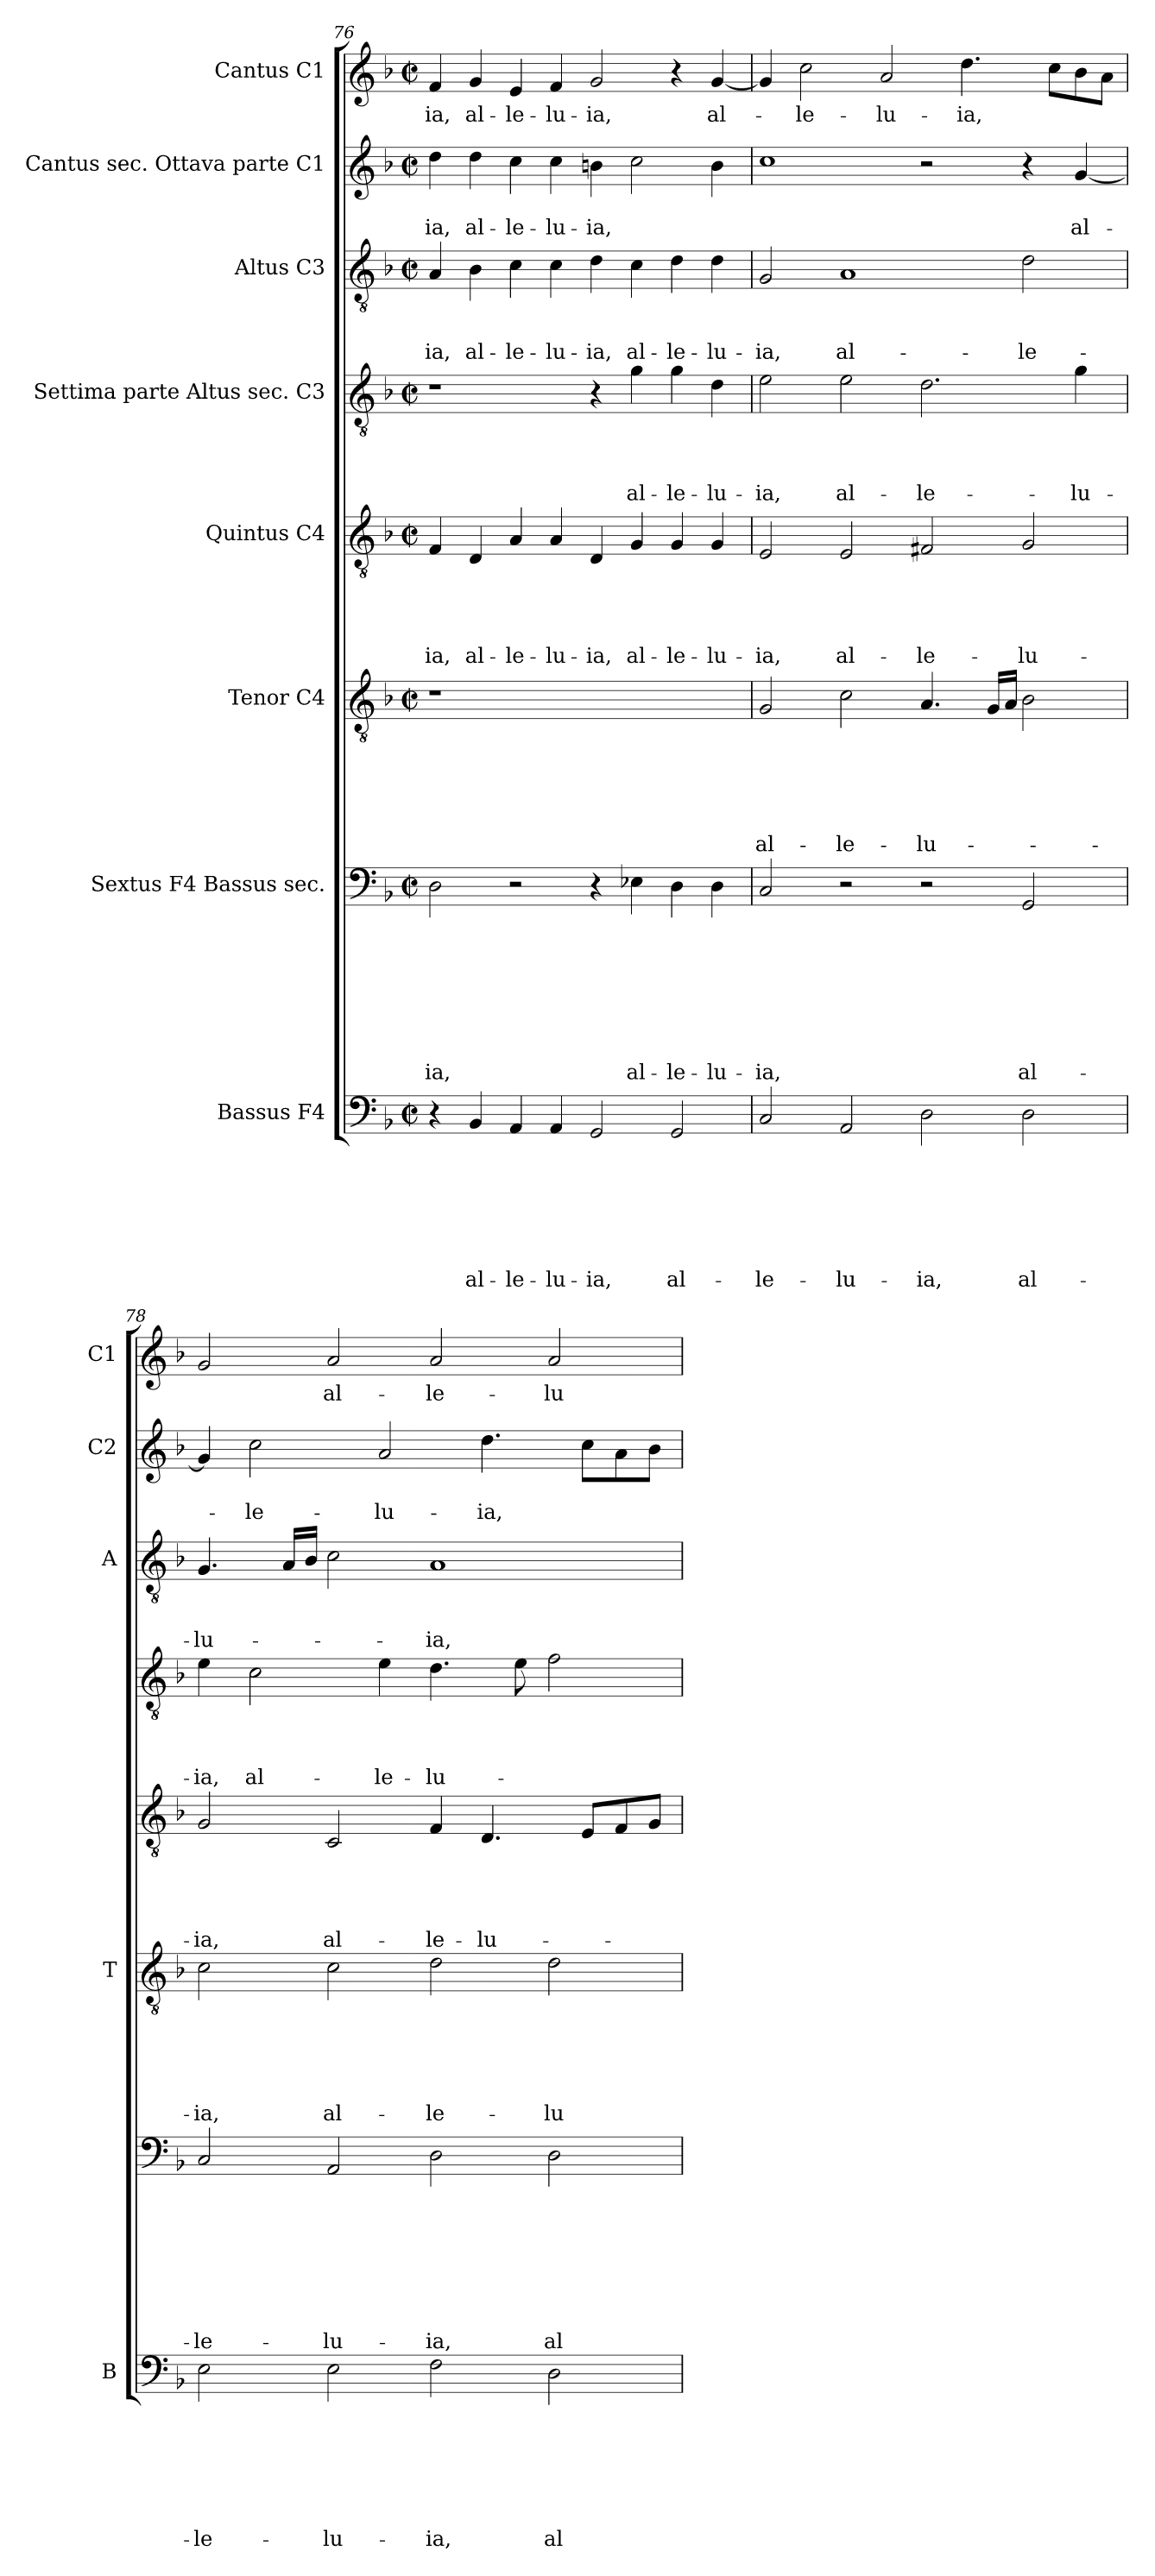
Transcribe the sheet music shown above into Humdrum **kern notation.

**kern	**text	**text	**text	**text	**text	**text	**text	**kern	**text	**text	**text	**text	**text	**text	**text	**text	**kern	**text	**text	**text	**text	**text	**text	**kern	**text	**text	**text	**text	**text	**kern	**text	**text	**text	**text	**kern	**text	**text	**text	**kern	**text	**text	**kern	**text
*part8	*part8	*part8	*part8	*part8	*part8	*part8	*part8	*part7	*part7	*part7	*part7	*part7	*part7	*part7	*part7	*part7	*part6	*part6	*part6	*part6	*part6	*part6	*part6	*part5	*part5	*part5	*part5	*part5	*part5	*part4	*part4	*part4	*part4	*part4	*part3	*part3	*part3	*part3	*part2	*part2	*part2	*part1	*part1
*staff8	*staff8	*staff8	*staff8	*staff8	*staff8	*staff8	*staff8	*staff7	*staff7	*staff7	*staff7	*staff7	*staff7	*staff7	*staff7	*staff7	*staff6	*staff6	*staff6	*staff6	*staff6	*staff6	*staff6	*staff5	*staff5	*staff5	*staff5	*staff5	*staff5	*staff4	*staff4	*staff4	*staff4	*staff4	*staff3	*staff3	*staff3	*staff3	*staff2	*staff2	*staff2	*staff1	*staff1
*I"Bassus F4	*	*	*	*	*	*	*	*I"Sextus F4 Bassus sec.	*	*	*	*	*	*	*	*	*I"Tenor C4	*	*	*	*	*	*	*I"Quintus C4	*	*	*	*	*	*I"Settima parte Altus sec. C3	*	*	*	*	*I"Altus C3	*	*	*	*I"Cantus sec. Ottava parte C1	*	*	*I"Cantus C1	*
*I'B	*	*	*	*	*	*	*	*	*	*	*	*	*	*	*	*	*I'T	*	*	*	*	*	*	*	*	*	*	*	*	*	*	*	*	*	*I'A	*	*	*	*I'C2	*	*	*I'C1	*
*clefF4	*	*	*	*	*	*	*	*clefF4	*	*	*	*	*	*	*	*	*clefGv2	*	*	*	*	*	*	*clefGv2	*	*	*	*	*	*clefGv2	*	*	*	*	*clefGv2	*	*	*	*clefG2	*	*	*clefG2	*
*k[b-]	*	*	*	*	*	*	*	*k[b-]	*	*	*	*	*	*	*	*	*k[b-]	*	*	*	*	*	*	*k[b-]	*	*	*	*	*	*k[b-]	*	*	*	*	*k[b-]	*	*	*	*k[b-]	*	*	*k[b-]	*
*F:	*	*	*	*	*	*	*	*F:	*	*	*	*	*	*	*	*	*F:	*	*	*	*	*	*	*F:	*	*	*	*	*	*F:	*	*	*	*	*F:	*	*	*	*F:	*	*	*F:	*
*M2/2	*	*	*	*	*	*	*	*M2/2	*	*	*	*	*	*	*	*	*M2/2	*	*	*	*	*	*	*M2/2	*	*	*	*	*	*M2/2	*	*	*	*	*M2/2	*	*	*	*M2/2	*	*	*M2/2	*
*met(c|)	*	*	*	*	*	*	*	*met(c|)	*	*	*	*	*	*	*	*	*met(c|)	*	*	*	*	*	*	*met(c|)	*	*	*	*	*	*met(c|)	*	*	*	*	*met(c|)	*	*	*	*met(c|)	*	*	*met(c|)	*
=76	=76	=76	=76	=76	=76	=76	=76	=76	=76	=76	=76	=76	=76	=76	=76	=76	=76	=76	=76	=76	=76	=76	=76	=76	=76	=76	=76	=76	=76	=76	=76	=76	=76	=76	=76	=76	=76	=76	=76	=76	=76	=76	=76
!	!	!	!	!	!	!	!	!	!	!	!	!	!	!	!	!LO:LY:b	!	!	!	!	!	!	!	!	!	!	!	!	!LO:LY:b	!	!	!	!	!	!	!	!	!LO:LY:b	!	!	!LO:LY:b	!	!LO:LY:b
4r	.	.	.	.	.	.	.	2D\	.	.	.	.	.	.	.	-ia,	1r	.	.	.	.	.	.	4F/	.	.	.	.	-ia,	1r	.	.	.	.	4A/	.	.	-ia,	4dd\	.	-ia,	4f/	-ia,
!	!	!	!	!	!	!	!LO:LY:b	!	!	!	!	!	!	!	!	!	!	!	!	!	!	!	!	!	!	!	!	!	!LO:LY:b	!	!	!	!	!	!	!	!	!LO:LY:b	!	!	!LO:LY:b	!	!LO:LY:b
4BB-/	.	.	.	.	.	.	al-	.	.	.	.	.	.	.	.	.	.	.	.	.	.	.	.	4D/	.	.	.	.	al-	.	.	.	.	.	4B-\	.	.	al-	4dd\	.	al-	4g/	al-
!	!	!	!	!	!	!	!LO:LY:b	!	!	!	!	!	!	!	!	!	!	!	!	!	!	!	!	!	!	!	!	!	!LO:LY:b	!	!	!	!	!	!	!	!	!LO:LY:b	!	!	!LO:LY:b	!	!LO:LY:b
4AA/	.	.	.	.	.	.	-le-	2r	.	.	.	.	.	.	.	.	.	.	.	.	.	.	.	4A/	.	.	.	.	-le-	.	.	.	.	.	4c\	.	.	-le-	4cc\	.	-le-	4e/	-le-
!	!	!	!	!	!	!	!LO:LY:b	!	!	!	!	!	!	!	!	!	!	!	!	!	!	!	!	!	!	!	!	!	!LO:LY:b	!	!	!	!	!	!	!	!	!LO:LY:b	!	!	!LO:LY:b	!	!LO:LY:b
4AA/	.	.	.	.	.	.	-lu-	.	.	.	.	.	.	.	.	.	.	.	.	.	.	.	.	4A/	.	.	.	.	-lu-	.	.	.	.	.	4c\	.	.	-lu-	4cc\	.	-lu-	4f/	-lu-
!	!	!	!	!	!	!	!LO:LY:b	!	!	!	!	!	!	!	!	!	!	!	!	!	!	!	!	!	!	!	!	!	!LO:LY:b	!	!	!	!	!	!	!	!	!LO:LY:b	!	!	!LO:LY:b	!	!LO:LY:b
2GG/	.	.	.	.	.	.	-ia,	4r	.	.	.	.	.	.	.	.	1ryy	.	.	.	.	.	.	4D/	.	.	.	.	-ia,	4r	.	.	.	.	4d\	.	.	-ia,	4bn\	.	-ia,	2g/	-ia,
!	!	!	!	!	!	!	!	!	!	!	!	!	!	!	!	!LO:LY:b	!	!	!	!	!	!	!	!	!	!	!	!	!LO:LY:b	!	!	!	!	!LO:LY:b	!	!	!	!LO:LY:b	!	!	!	!	!
.	.	.	.	.	.	.	.	4E-X\	.	.	.	.	.	.	.	al-	.	.	.	.	.	.	.	4G/	.	.	.	.	al-	4g\	.	.	.	al-	4c\	.	.	al-	2cc\	.	.	.	.
!	!	!	!	!	!	!	!LO:LY:b	!	!	!	!	!	!	!	!	!LO:LY:b	!	!	!	!	!	!	!	!	!	!	!	!	!LO:LY:b	!	!	!	!	!LO:LY:b	!	!	!	!LO:LY:b	!	!	!	!	!
2GG/	.	.	.	.	.	.	al-	4D\	.	.	.	.	.	.	.	-le-	.	.	.	.	.	.	.	4G/	.	.	.	.	-le-	4g\	.	.	.	-le-	4d\	.	.	-le-	.	.	.	4r	.
!	!	!	!	!	!	!	!	!	!	!	!	!	!	!	!	!LO:LY:b	!	!	!	!	!	!	!	!	!	!	!	!	!LO:LY:b	!	!	!	!	!LO:LY:b	!	!	!	!LO:LY:b	!	!	!	!	!LO:LY:b
.	.	.	.	.	.	.	.	4D\	.	.	.	.	.	.	.	-lu-	.	.	.	.	.	.	.	4G/	.	.	.	.	-lu-	4d\	.	.	.	-lu-	4d\	.	.	-lu-	4b\	.	.	[4g/	al-
!!LO:LB:g=z
=77	=77	=77	=77	=77	=77	=77	=77	=77	=77	=77	=77	=77	=77	=77	=77	=77	=77	=77	=77	=77	=77	=77	=77	=77	=77	=77	=77	=77	=77	=77	=77	=77	=77	=77	=77	=77	=77	=77	=77	=77	=77	=77	=77
!	!	!	!	!	!	!	!LO:LY:b	!	!	!	!	!	!	!	!	!LO:LY:b	!	!	!	!	!	!	!LO:LY:b	!	!	!	!	!	!LO:LY:b	!	!	!	!	!LO:LY:b	!	!	!	!LO:LY:b	!	!	!	!	!
2C/	.	.	.	.	.	.	-le-	2C/	.	.	.	.	.	.	.	-ia,	2G/	.	.	.	.	.	al-	2E/	.	.	.	.	-ia,	2e\	.	.	.	-ia,	2G/	.	.	-ia,	1cc	.	.	4g/]	.
!	!	!	!	!	!	!	!	!	!	!	!	!	!	!	!	!	!	!	!	!	!	!	!	!	!	!	!	!	!	!	!	!	!	!	!	!	!	!	!	!	!	!	!LO:LY:b
.	.	.	.	.	.	.	.	.	.	.	.	.	.	.	.	.	.	.	.	.	.	.	.	.	.	.	.	.	.	.	.	.	.	.	.	.	.	.	.	.	.	2cc\	-le-
!	!	!	!	!	!	!	!LO:LY:b	!	!	!	!	!	!	!	!	!	!	!	!	!	!	!	!LO:LY:b	!	!	!	!	!	!LO:LY:b	!	!	!	!	!LO:LY:b	!	!	!	!LO:LY:b	!	!	!	!	!
2AA/	.	.	.	.	.	.	-lu-	2r	.	.	.	.	.	.	.	.	2c\	.	.	.	.	.	-le-	2E/	.	.	.	.	al-	2e\	.	.	.	al-	1A	.	.	al-	.	.	.	.	.
!	!	!	!	!	!	!	!	!	!	!	!	!	!	!	!	!	!	!	!	!	!	!	!	!	!	!	!	!	!	!	!	!	!	!	!	!	!	!	!	!	!	!	!LO:LY:b
.	.	.	.	.	.	.	.	.	.	.	.	.	.	.	.	.	.	.	.	.	.	.	.	.	.	.	.	.	.	.	.	.	.	.	.	.	.	.	.	.	.	2a/	-lu-
!	!	!	!	!	!	!	!LO:LY:b	!	!	!	!	!	!	!	!	!	!	!	!	!	!	!	!LO:LY:b	!	!	!	!	!	!LO:LY:b	!	!	!	!	!LO:LY:b	!	!	!	!	!	!	!	!	!
2D\	.	.	.	.	.	.	-ia,	2r	.	.	.	.	.	.	.	.	4.A/	.	.	.	.	.	-lu-	2F#X/	.	.	.	.	-le-	2.d\	.	.	.	-le-	.	.	.	.	2r	.	.	.	.
!	!	!	!	!	!	!	!	!	!	!	!	!	!	!	!	!	!	!	!	!	!	!	!	!	!	!	!	!	!	!	!	!	!	!	!	!	!	!	!	!	!	!	!LO:LY:b
.	.	.	.	.	.	.	.	.	.	.	.	.	.	.	.	.	.	.	.	.	.	.	.	.	.	.	.	.	.	.	.	.	.	.	.	.	.	.	.	.	.	4.dd\	-ia,
.	.	.	.	.	.	.	.	.	.	.	.	.	.	.	.	.	16G/LL	.	.	.	.	.	.	.	.	.	.	.	.	.	.	.	.	.	.	.	.	.	.	.	.	.	.
.	.	.	.	.	.	.	.	.	.	.	.	.	.	.	.	.	16A/JJ	.	.	.	.	.	.	.	.	.	.	.	.	.	.	.	.	.	.	.	.	.	.	.	.	.	.
!	!	!	!	!	!	!	!LO:LY:b	!	!	!	!	!	!	!	!	!LO:LY:b	!	!	!	!	!	!	!	!	!	!	!	!	!LO:LY:b	!	!	!	!	!	!	!	!	!LO:LY:b	!	!	!	!	!
2D\	.	.	.	.	.	.	al-	2GG/	.	.	.	.	.	.	.	al-	2B-\	.	.	.	.	.	.	2G/	.	.	.	.	-lu-	.	.	.	.	.	2d\	.	.	-le-	4r	.	.	.	.
.	.	.	.	.	.	.	.	.	.	.	.	.	.	.	.	.	.	.	.	.	.	.	.	.	.	.	.	.	.	.	.	.	.	.	.	.	.	.	.	.	.	8cc\L	.
!	!	!	!	!	!	!	!	!	!	!	!	!	!	!	!	!	!	!	!	!	!	!	!	!	!	!	!	!	!	!	!	!	!	!LO:LY:b	!	!	!	!	!	!	!LO:LY:b	!	!
.	.	.	.	.	.	.	.	.	.	.	.	.	.	.	.	.	.	.	.	.	.	.	.	.	.	.	.	.	.	4g\	.	.	.	-lu-	.	.	.	.	[4g/	.	al-	8b-\	.
.	.	.	.	.	.	.	.	.	.	.	.	.	.	.	.	.	.	.	.	.	.	.	.	.	.	.	.	.	.	.	.	.	.	.	.	.	.	.	.	.	.	8a\J	.
=78	=78	=78	=78	=78	=78	=78	=78	=78	=78	=78	=78	=78	=78	=78	=78	=78	=78	=78	=78	=78	=78	=78	=78	=78	=78	=78	=78	=78	=78	=78	=78	=78	=78	=78	=78	=78	=78	=78	=78	=78	=78	=78	=78
!	!	!	!	!	!	!	!LO:LY:b	!	!	!	!	!	!	!	!	!LO:LY:b	!	!	!	!	!	!	!LO:LY:b	!	!	!	!	!	!LO:LY:b	!	!	!	!	!LO:LY:b	!	!	!	!LO:LY:b	!	!	!	!	!
2E\	.	.	.	.	.	.	-le-	2C/	.	.	.	.	.	.	.	-le-	2c\	.	.	.	.	.	-ia,	2G/	.	.	.	.	-ia,	4e\	.	.	.	-ia,	4.G/	.	.	-lu-	4g/]	.	.	2g/	.
!	!	!	!	!	!	!	!	!	!	!	!	!	!	!	!	!	!	!	!	!	!	!	!	!	!	!	!	!	!	!	!	!	!	!LO:LY:b	!	!	!	!	!	!	!LO:LY:b	!	!
.	.	.	.	.	.	.	.	.	.	.	.	.	.	.	.	.	.	.	.	.	.	.	.	.	.	.	.	.	.	2c\	.	.	.	al-	.	.	.	.	2cc\	.	-le-	.	.
.	.	.	.	.	.	.	.	.	.	.	.	.	.	.	.	.	.	.	.	.	.	.	.	.	.	.	.	.	.	.	.	.	.	.	16A/LL	.	.	.	.	.	.	.	.
.	.	.	.	.	.	.	.	.	.	.	.	.	.	.	.	.	.	.	.	.	.	.	.	.	.	.	.	.	.	.	.	.	.	.	16B-/JJ	.	.	.	.	.	.	.	.
!	!	!	!	!	!	!	!LO:LY:b	!	!	!	!	!	!	!	!	!LO:LY:b	!	!	!	!	!	!	!LO:LY:b	!	!	!	!	!	!LO:LY:b	!	!	!	!	!	!	!	!	!	!	!	!	!	!LO:LY:b
2E\	.	.	.	.	.	.	-lu-	2AA/	.	.	.	.	.	.	.	-lu-	2c\	.	.	.	.	.	al-	2C/	.	.	.	.	al-	.	.	.	.	.	2c\	.	.	.	.	.	.	2a/	al-
!	!	!	!	!	!	!	!	!	!	!	!	!	!	!	!	!	!	!	!	!	!	!	!	!	!	!	!	!	!	!	!	!	!	!LO:LY:b	!	!	!	!	!	!	!LO:LY:b	!	!
.	.	.	.	.	.	.	.	.	.	.	.	.	.	.	.	.	.	.	.	.	.	.	.	.	.	.	.	.	.	4e\	.	.	.	-le-	.	.	.	.	2a/	.	-lu-	.	.
!	!	!	!	!	!	!	!LO:LY:b	!	!	!	!	!	!	!	!	!LO:LY:b	!	!	!	!	!	!	!LO:LY:b	!	!	!	!	!	!LO:LY:b	!	!	!	!	!LO:LY:b	!	!	!	!LO:LY:b	!	!	!	!	!LO:LY:b
2F\	.	.	.	.	.	.	-ia,	2D\	.	.	.	.	.	.	.	-ia,	2d\	.	.	.	.	.	-le-	4F/	.	.	.	.	-le-	4.d\	.	.	.	-lu-	1A	.	.	-ia,	.	.	.	2a/	-le-
!	!	!	!	!	!	!	!	!	!	!	!	!	!	!	!	!	!	!	!	!	!	!	!	!	!	!	!	!	!LO:LY:b	!	!	!	!	!	!	!	!	!	!	!	!LO:LY:b	!	!
.	.	.	.	.	.	.	.	.	.	.	.	.	.	.	.	.	.	.	.	.	.	.	.	4.D/	.	.	.	.	-lu-	.	.	.	.	.	.	.	.	.	4.dd\	.	-ia,	.	.
.	.	.	.	.	.	.	.	.	.	.	.	.	.	.	.	.	.	.	.	.	.	.	.	.	.	.	.	.	.	8e\	.	.	.	.	.	.	.	.	.	.	.	.	.
!	!	!	!	!	!	!	!LO:LY:b	!	!	!	!	!	!	!	!	!LO:LY:b	!	!	!	!	!	!	!LO:LY:b	!	!	!	!	!	!	!	!	!	!	!	!	!	!	!	!	!	!	!	!LO:LY:b
2D\	.	.	.	.	.	.	al-	2D\	.	.	.	.	.	.	.	al-	2d\	.	.	.	.	.	-lu-	.	.	.	.	.	.	2f\	.	.	.	.	.	.	.	.	.	.	.	2a/	-lu-
.	.	.	.	.	.	.	.	.	.	.	.	.	.	.	.	.	.	.	.	.	.	.	.	8E/L	.	.	.	.	.	.	.	.	.	.	.	.	.	.	8cc\L	.	.	.	.
.	.	.	.	.	.	.	.	.	.	.	.	.	.	.	.	.	.	.	.	.	.	.	.	8F/	.	.	.	.	.	.	.	.	.	.	.	.	.	.	8a\	.	.	.	.
.	.	.	.	.	.	.	.	.	.	.	.	.	.	.	.	.	.	.	.	.	.	.	.	8G/J	.	.	.	.	.	.	.	.	.	.	.	.	.	.	8b-\J	.	.	.	.
=	=	=	=	=	=	=	=	=	=	=	=	=	=	=	=	=	=	=	=	=	=	=	=	=	=	=	=	=	=	=	=	=	=	=	=	=	=	=	=	=	=	=	=
*-	*-	*-	*-	*-	*-	*-	*-	*-	*-	*-	*-	*-	*-	*-	*-	*-	*-	*-	*-	*-	*-	*-	*-	*-	*-	*-	*-	*-	*-	*-	*-	*-	*-	*-	*-	*-	*-	*-	*-	*-	*-	*-	*-
